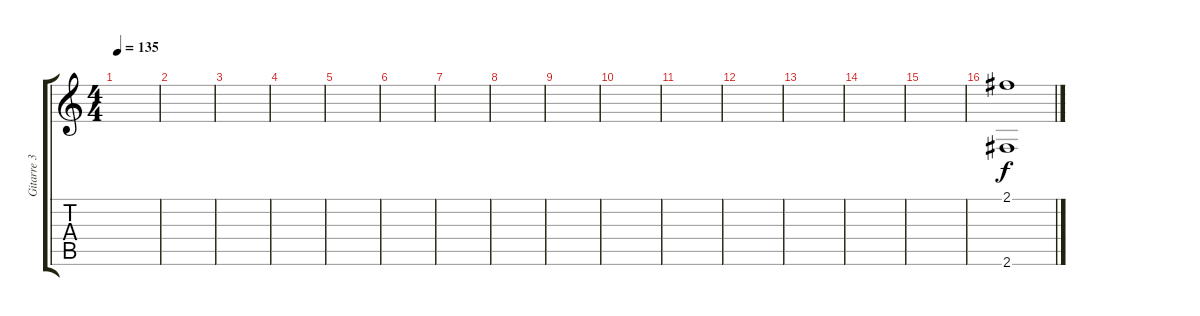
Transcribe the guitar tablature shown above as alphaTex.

\track ("Gitarre 3" "Gitarre 3") {instrument distortionguitar}
\staff {score tabs}
\tuning (E4 B3 G3 D3 A2 E2) {hide}
\ts (4 4)
\tempo 135
\clef g2
\ks c
|
|
|
|
|
|
|
|
|
|
|
|
|
|
|
(2.1 2.6).1
